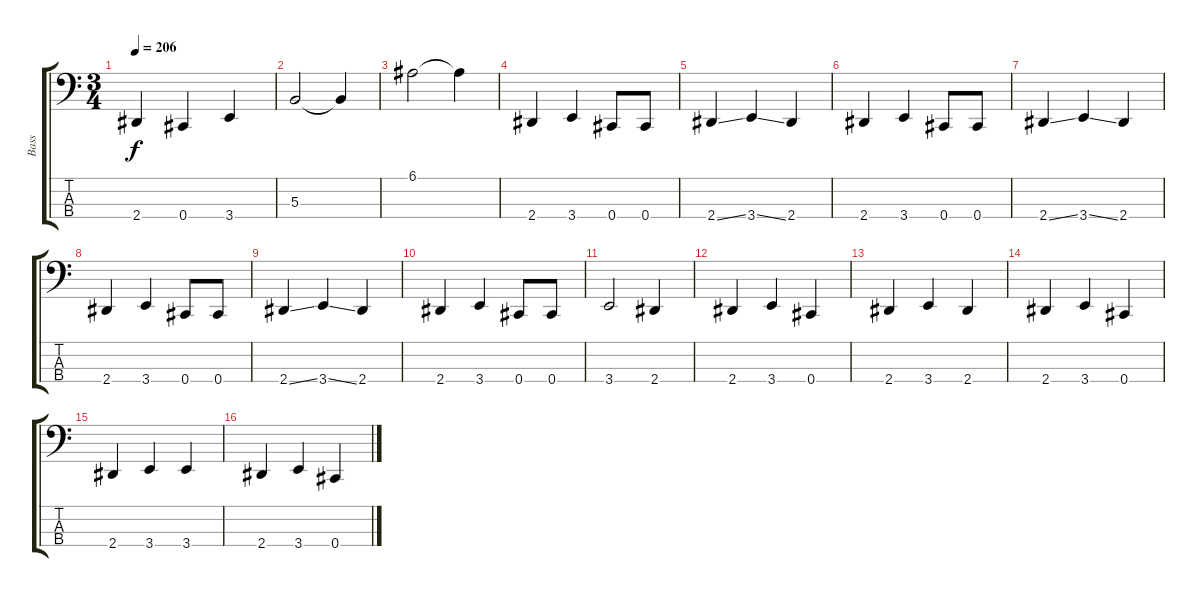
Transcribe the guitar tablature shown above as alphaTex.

\track ("Bass " "Bass ") {instrument electricbasspick}
\staff {score tabs}
\tuning (E2 B1 Gb1 Db1) {hide}
\ts (3 4)
\tempo 206
\clef f4
\ks c
2.4.4{dy f} 0.4.4 3.4.4 |
5.3.2 5.3{t}.4 |
6.1.2 6.1{t}.4 |
2.4.4 3.4.4 0.4.8 0.4.8 |
2.4{ss}.4 3.4{ss}.4 2.4.4 |
2.4.4 3.4.4 0.4.8 0.4.8 |
2.4{ss}.4 3.4{ss}.4 2.4.4 |
2.4.4 3.4.4 0.4.8 0.4.8 |
2.4{ss}.4 3.4{ss}.4 2.4.4 |
2.4.4 3.4.4 0.4.8 0.4.8 |
3.4.2 2.4.4 |
2.4.4 3.4.4 0.4.4 |
2.4.4 3.4.4 2.4.4 |
2.4.4 3.4.4 0.4.4 |
2.4.4 3.4.4 3.4.4 |
2.4.4 3.4.4 0.4.4
